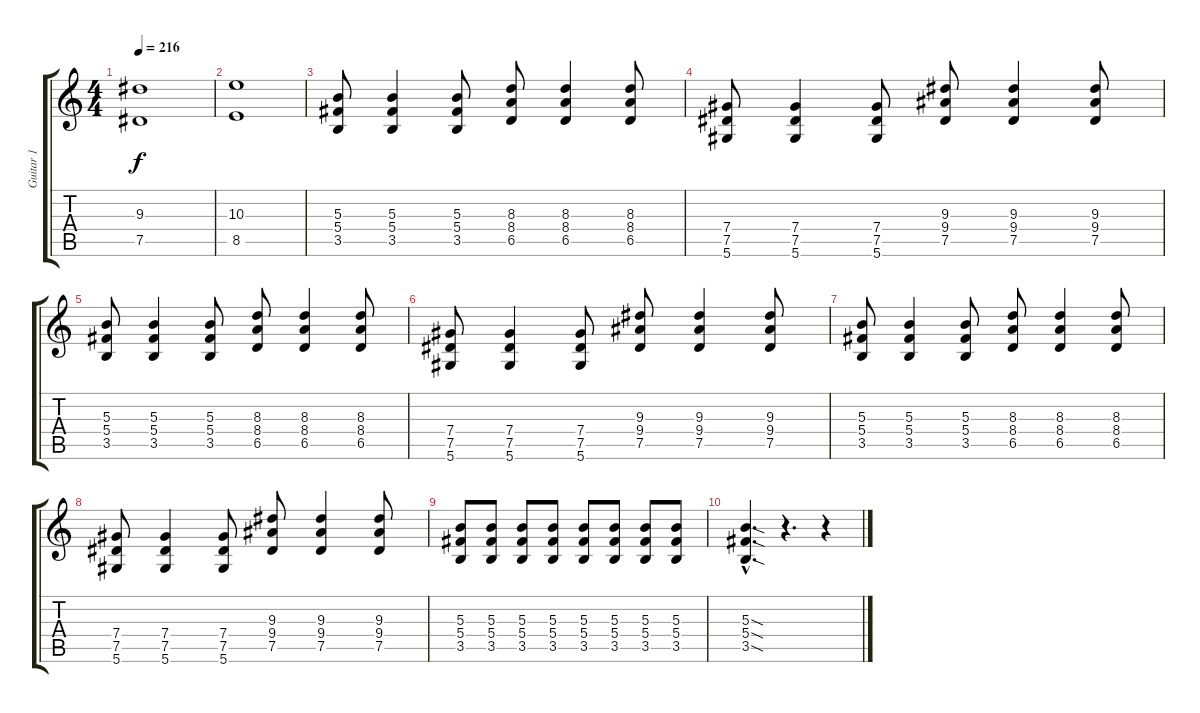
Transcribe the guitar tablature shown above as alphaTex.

\track ("Guitar 1" "Guitar 1") {instrument electricguitarclean}
\staff {score tabs}
\tuning (Eb4 Bb3 Gb3 Db3 Ab2 Eb2) {hide}
\ts (4 4)
\tempo 216
\clef g2
\ks c
(9.3 7.5).1{dy f} |
(10.3 8.5).1 |
(5.3 5.4 3.5).8 (5.3 5.4 3.5).4 (5.3 5.4 3.5).8 (8.3 8.4 6.5).8 (8.3 8.4 6.5).4 (8.3 8.4 6.5).8 |
(7.4 7.5 5.6).8 (7.4 7.5 5.6).4 (7.4 7.5 5.6).8 (9.3 9.4 7.5).8 (9.3 9.4 7.5).4 (9.3 9.4 7.5).8 |
(5.3 5.4 3.5).8 (5.3 5.4 3.5).4 (5.3 5.4 3.5).8 (8.3 8.4 6.5).8 (8.3 8.4 6.5).4 (8.3 8.4 6.5).8 |
(7.4 7.5 5.6).8 (7.4 7.5 5.6).4 (7.4 7.5 5.6).8 (9.3 9.4 7.5).8 (9.3 9.4 7.5).4 (9.3 9.4 7.5).8 |
(5.3 5.4 3.5).8 (5.3 5.4 3.5).4 (5.3 5.4 3.5).8 (8.3 8.4 6.5).8 (8.3 8.4 6.5).4 (8.3 8.4 6.5).8 |
(7.4 7.5 5.6).8 (7.4 7.5 5.6).4 (7.4 7.5 5.6).8 (9.3 9.4 7.5).8 (9.3 9.4 7.5).4 (9.3 9.4 7.5).8 |
(5.3 5.4 3.5).8 (5.3 5.4 3.5).8 (5.3 5.4 3.5).8 (5.3 5.4 3.5).8 (5.3 5.4 3.5).8 (5.3 5.4 3.5).8 (5.3 5.4 3.5).8 (5.3 5.4 3.5).8 |
(5.3{sod hac} 5.4{sod hac} 3.5{sod hac}).4{d} r.4{d} r.4
